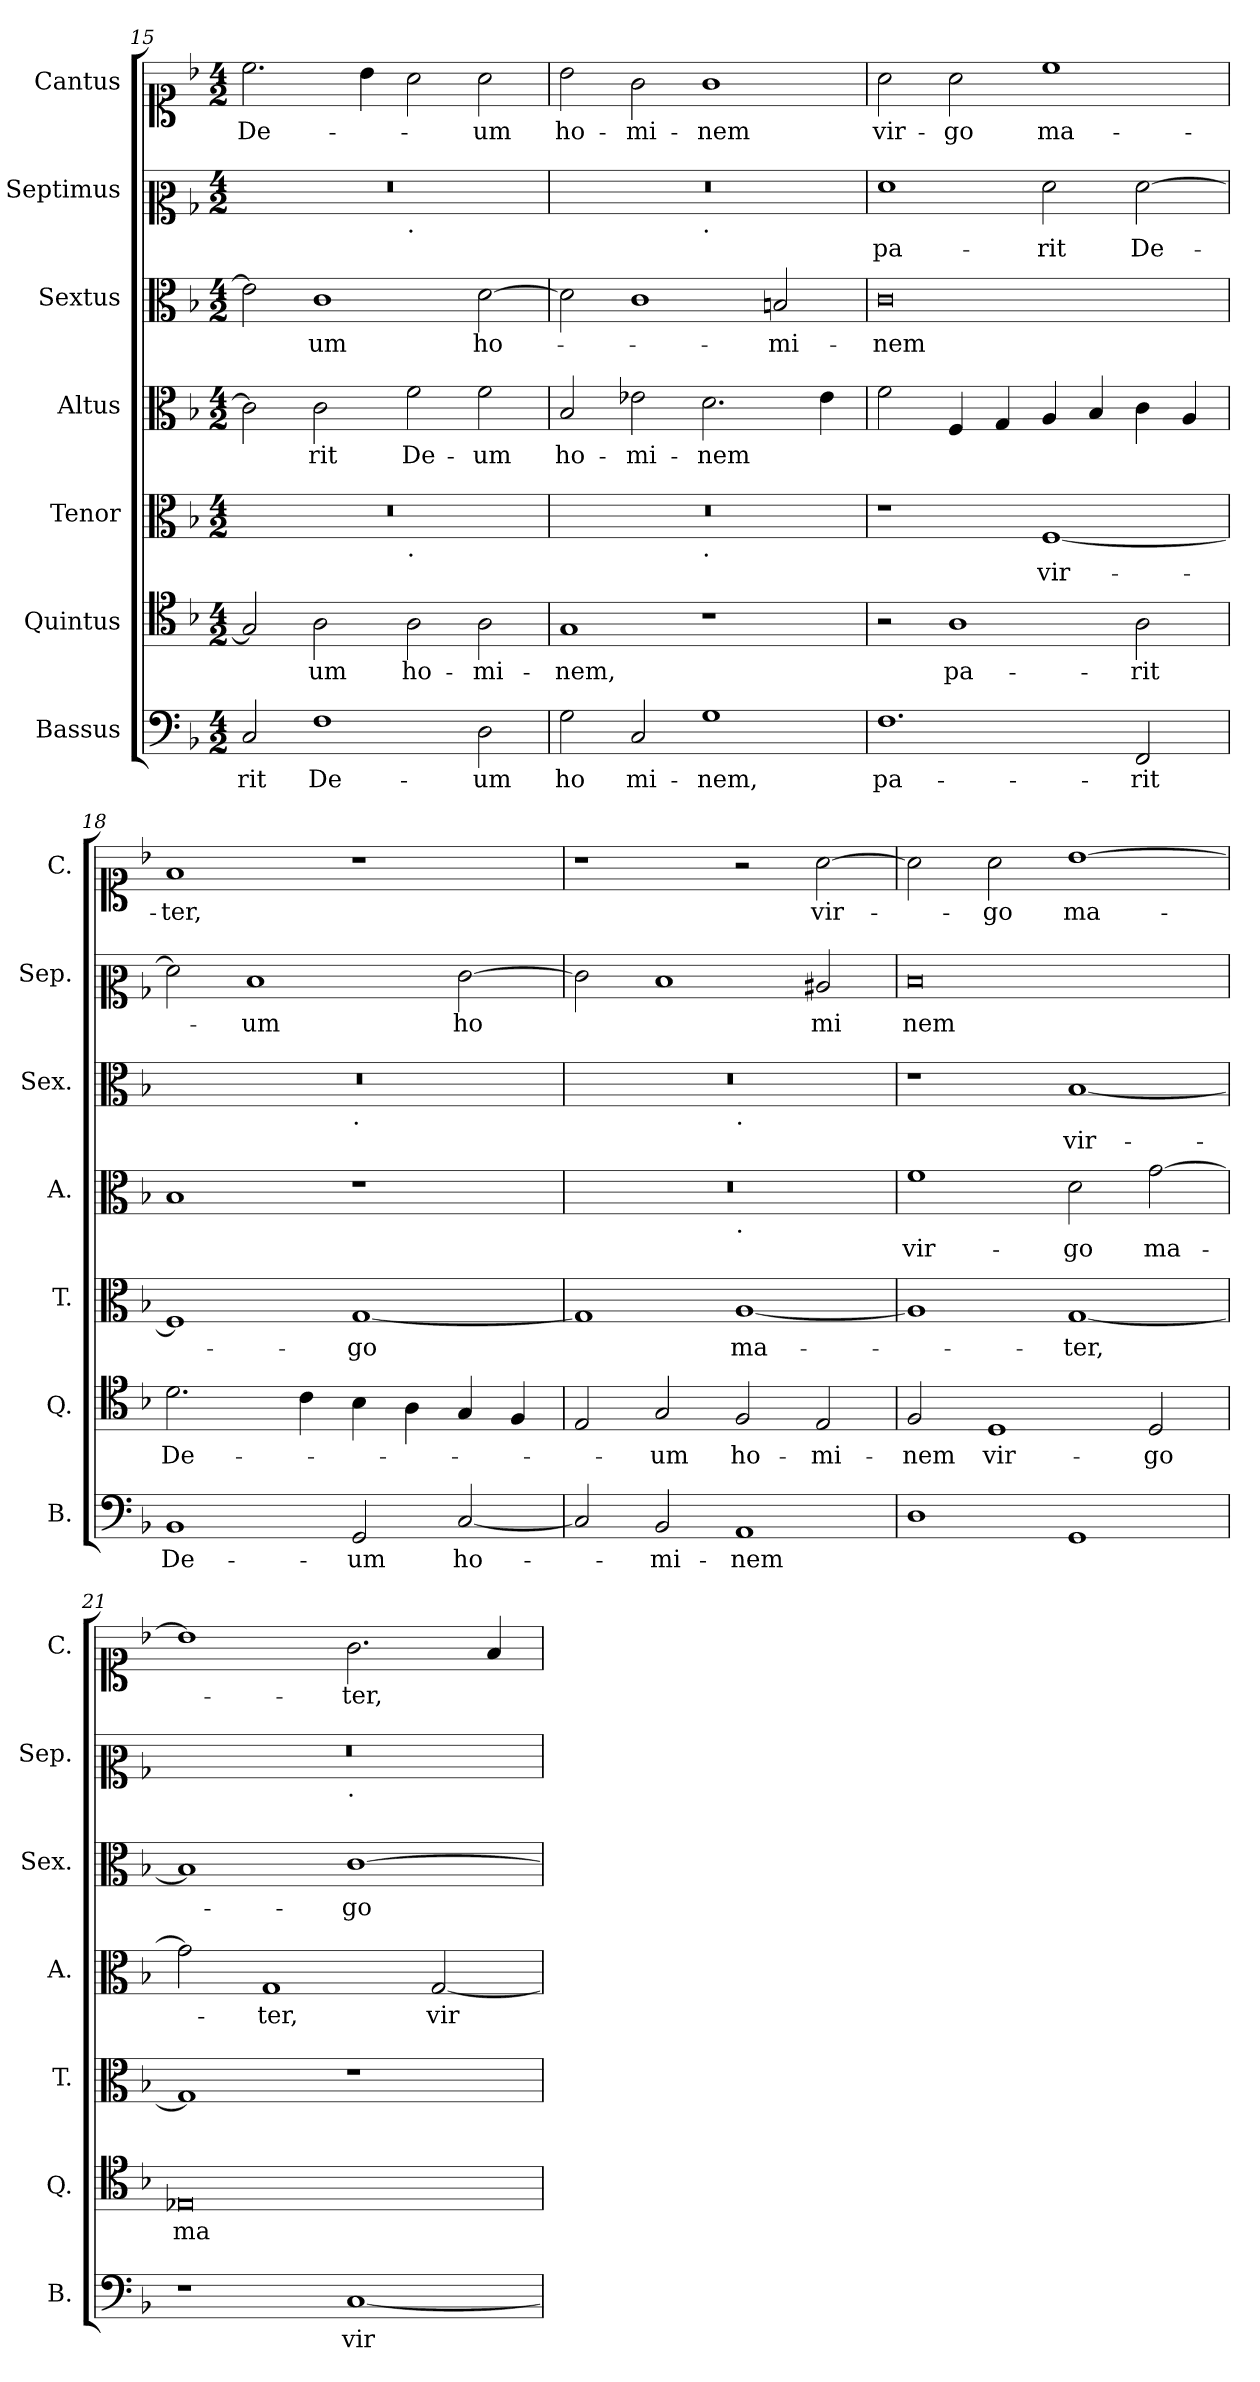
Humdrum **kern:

**kern	**text	**kern	**text	**kern	**text	**kern	**text	**kern	**text	**kern	**text	**kern	**text
*part7	*part7	*part6	*part6	*part5	*part5	*part4	*part4	*part3	*part3	*part2	*part2	*part1	*part1
*staff7	*staff7	*staff6	*staff6	*staff5	*staff5	*staff4	*staff4	*staff3	*staff3	*staff2	*staff2	*staff1	*staff1
*I"Bassus	*	*I"Quintus	*	*I"Tenor	*	*I"Altus	*	*I"Sextus	*	*I"Septimus	*	*I"Cantus	*
*I'B.	*	*I'Q.	*	*I'T.	*	*I'A.	*	*I'Sex.	*	*I'Sep.	*	*I'C.	*
*clefF4	*	*clefC4	*	*clefC3	*	*clefC3	*	*clefC3	*	*clefC2	*	*clefC1	*
*k[b-]	*	*k[b-]	*	*k[b-]	*	*k[b-]	*	*k[b-]	*	*k[b-]	*	*k[b-]	*
*F:	*	*F:	*	*F:	*	*F:	*	*F:	*	*F:	*	*F:	*
*M4/2	*	*M4/2	*	*M4/2	*	*M4/2	*	*M4/2	*	*M4/2	*	*M4/2	*
=15	=15	=15	=15	=15	=15	=15	=15	=15	=15	=15	=15	=15	=15
*	*	*	*	*^	*	*	*	*	*	*^	*	*	*
2C/	-rit	2G/]	.	0r	1ryy	.	2c\]	.	2e-\]	.	0r	1ryy	.	2.cc\	De-
1F	De-	2A\	-um	.	.	.	2c\	-rit	1c	-um	.	.	.	.	.
.	.	.	.	.	.	.	.	.	.	.	.	.	.	4b-\	.
!	!	!	!	!	!	!	!	!	!	!	!	!LO:TX:b:t=.	!	!	!
!	!	!	!	!	!LO:TX:b:t=.	!	!	!	!	!	!	!	!	!	!
.	.	2A\	ho-	.	1ryy	.	2f\	De-	.	.	.	1ryy	.	2a\	.
2D\	-um	2A\	-mi-	.	.	.	2f\	-um	[2d\	ho-	.	.	.	2a\	-um
=16	=16	=16	=16	=16	=16	=16	=16	=16	=16	=16	=16	=16	=16	=16	=16
2G\	ho	1G	-nem,	0r	1ryy	.	2B-/	ho-	2d\]	.	0r	1ryy	.	2b-\	ho-
2C/	mi-	.	.	.	.	.	2e-X\	-mi-	1c	.	.	.	.	2g\	-mi-
!	!	!	!	!	!	!	!	!	!	!	!	!LO:TX:b:t=.	!	!	!
!	!	!	!	!	!LO:TX:b:t=.	!	!	!	!	!	!	!	!	!	!
1G	-nem,	1r	.	.	1ryy	.	2.d\	-nem	.	.	.	1ryy	.	1g	-nem
.	.	.	.	.	.	.	.	.	2Bn/	-mi-	.	.	.	.	.
.	.	.	.	.	.	.	4e-\	.	.	.	.	.	.	.	.
*	*	*	*	*v	*v	*	*	*	*	*	*v	*v	*	*	*
=17	=17	=17	=17	=17	=17	=17	=17	=17	=17	=17	=17	=17	=17
1.F	pa-	2r	.	1r	.	2f\	.	0c	-nem	1f	pa-	2a\	vir-
.	.	1A	pa-	.	.	4F/	.	.	.	.	.	2a\	-go
.	.	.	.	.	.	4G/	.	.	.	.	.	.	.
.	.	.	.	[1F	vir-	4A/	.	.	.	2f\	-rit	1cc	ma-
.	.	.	.	.	.	4B-/	.	.	.	.	.	.	.
2FF/	-rit	2A\	-rit	.	.	4c\	.	.	.	[2f\	De-	.	.
.	.	.	.	.	.	4A/	.	.	.	.	.	.	.
=18	=18	=18	=18	=18	=18	=18	=18	=18	=18	=18	=18	=18	=18
*	*	*	*	*	*	*	*	*^	*	*	*	*	*
1BB-	De-	2.d\	De-	1F]	.	1B-	.	0r	1ryy	.	2f\]	.	1f	-ter,
.	.	.	.	.	.	.	.	.	.	.	1d	-um	.	.
.	.	4c\	.	.	.	.	.	.	.	.	.	.	.	.
!	!	!	!	!	!	!	!	!	!LO:TX:b:t=.	!	!	!	!	!
2GG/	-um	4B-\	.	[1G	-go	1r	.	.	1ryy	.	.	.	1r	.
.	.	4A\	.	.	.	.	.	.	.	.	.	.	.	.
[2C/	ho-	4G/	.	.	.	.	.	.	.	.	[2e\	ho	.	.
.	.	4F/	.	.	.	.	.	.	.	.	.	.	.	.
!!LO:LB:g=z
=19	=19	=19	=19	=19	=19	=19	=19	=19	=19	=19	=19	=19	=19	=19
*	*	*	*	*	*	*^	*	*	*	*	*	*	*	*
2C/]	.	2E/	.	1G]	.	0r	1ryy	.	0r	1ryy	.	2e\]	.	1r	.
2BB-/	-mi-	2G/	-um	.	.	.	.	.	.	.	.	1d	.	.	.
!	!	!	!	!	!	!	!	!	!	!LO:TX:b:t=.	!	!	!	!	!
!	!	!	!	!	!	!	!LO:TX:b:t=.	!	!	!	!	!	!	!	!
1AA	-nem	2F/	ho-	[1A	ma-	.	1ryy	.	.	1ryy	.	.	.	2r	.
.	.	2E/	-mi-	.	.	.	.	.	.	.	.	2c#X/	mi	[2a\	vir-
*	*	*	*	*	*	*v	*v	*	*	*	*	*	*	*	*
*	*	*	*	*	*	*	*	*v	*v	*	*	*	*	*
=20	=20	=20	=20	=20	=20	=20	=20	=20	=20	=20	=20	=20	=20
1D	.	2F/	-nem	1A]	.	1f	vir-	1r	.	0d	nem	2a\]	.
.	.	1D	vir-	.	.	.	.	.	.	.	.	2a\	-go
1GG	.	.	.	[1G	-ter,	2d\	-go	[1B-	vir-	.	.	[1b-	ma-
.	.	2D/	-go	.	.	[2g\	ma-	.	.	.	.	.	.
=21	=21	=21	=21	=21	=21	=21	=21	=21	=21	=21	=21	=21	=21
*	*	*	*	*	*	*	*	*	*	*^	*	*	*
1r	.	0E-X	ma-	1G]	.	2g\]	.	1B-]	.	0r	1ryy	.	1b-]	.
.	.	.	.	.	.	1G	-ter,	.	.	.	.	.	.	.
!	!	!	!	!	!	!	!	!	!	!	!LO:TX:b:t=.	!	!	!
[1C	vir-	.	.	1r	.	.	.	[1c	-go	.	1ryy	.	2.g\	-ter,
.	.	.	.	.	.	[2G/	vir-	.	.	.	.	.	.	.
.	.	.	.	.	.	.	.	.	.	.	.	.	4f/	.
*	*	*	*	*	*	*	*	*	*	*v	*v	*	*	*
=	=	=	=	=	=	=	=	=	=	=	=	=	=
*-	*-	*-	*-	*-	*-	*-	*-	*-	*-	*-	*-	*-	*-
